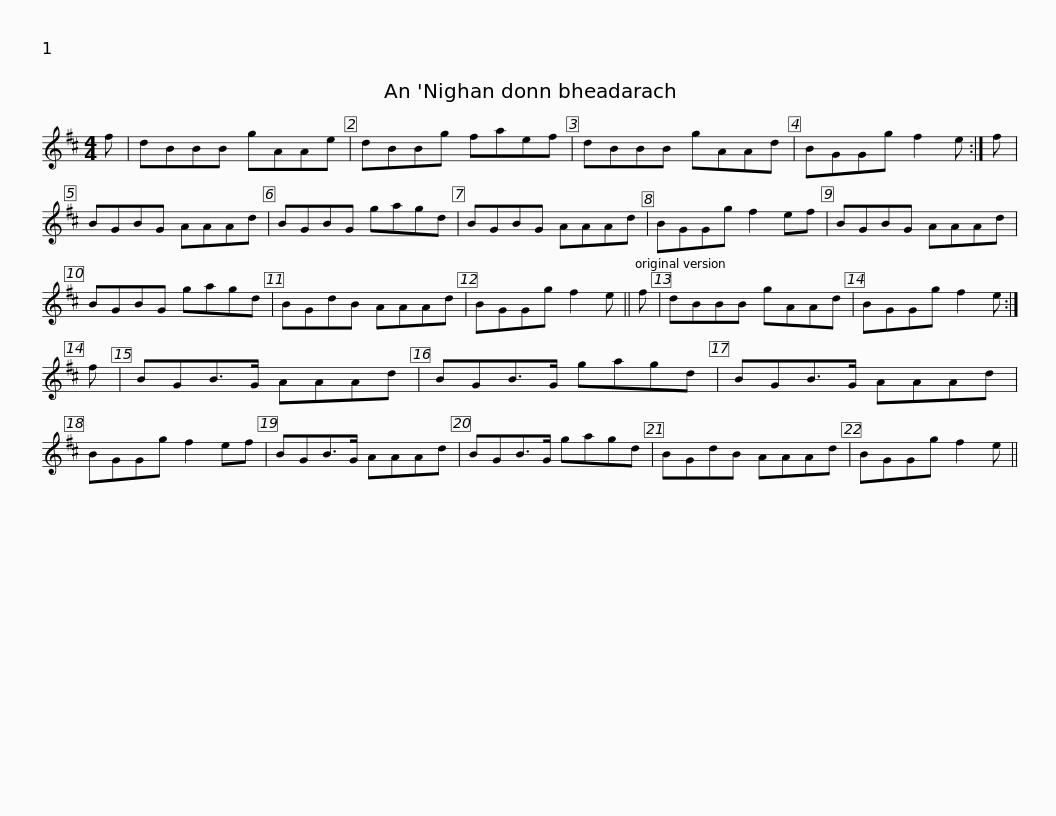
X:1
L:1/8
M:4/4
I:linebreak $
K:Bmin
V:1 treble
V:1
 f | dBBB gAAe | dBBg faef | dBBB gAAd | BGGg f2 e :| %5
 f | BGBG AAAd |$ BGBG gagd | BGBG AAAd | BGGg f2 ef | %10
 BGBG AAAd | BGBG gagd |$ BGdB AAAd | BGGg f2 e || f | %15
 dBBB gAAd | BGGg f2 e :| f | BGB>G AAAd |$ BGB>G gagd | %20
 BGB>G AAAd | BGGg f2 ef | BGB>G AAAd | BGB>G gagd |$ BGdB AAAd | %25
 BGGg f2 e || %26
